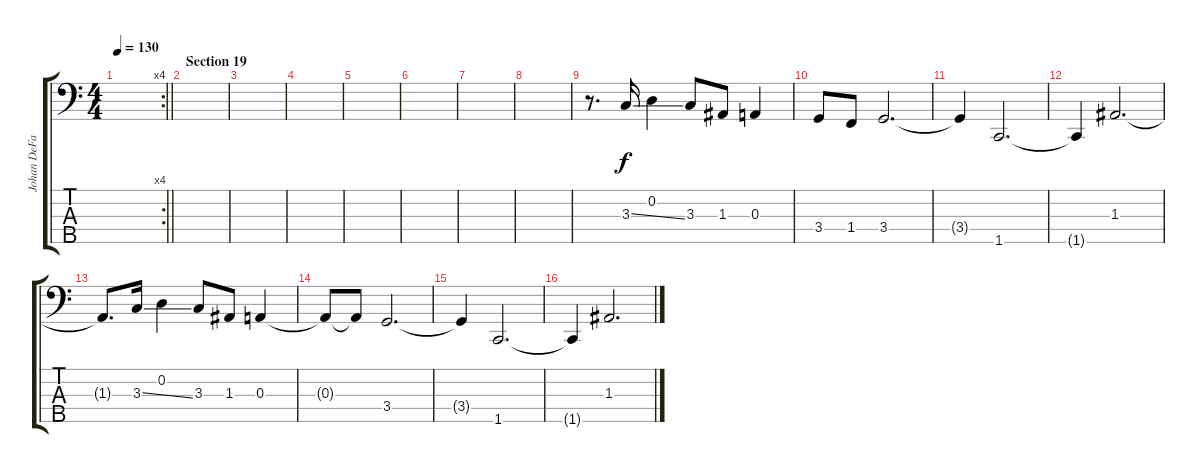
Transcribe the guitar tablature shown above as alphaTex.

\track ("Johan DeFarfalla" "Johan DeFa") {instrument electricbassfinger}
\staff {score tabs}
\tuning (G2 D2 A1 E1 B0) {hide}
\rc 4
\ts (4 4)
\tempo 130
\clef f4
\barLineRight lightlight
\ks c
|
\section ("" "Section 19")
|
|
|
|
|
|
|
r.8{d} 3.3{ss}.16 0.2.4 3.3.8 1.3.8 0.3.4 |
3.4.8 1.4.8 3.4.2{d} |
3.4{t}.4 1.5.2{d} |
1.5{t}.4 1.3.2{d} |
1.3{t}.8{d} 3.3{ss}.16 0.2.4 3.3.8 1.3.8 0.3.4 |
0.3{t}.8 0.3{t}.8 3.4.2{d} |
3.4{t}.4 1.5.2{d} |
1.5{t}.4 1.3.2{d}
